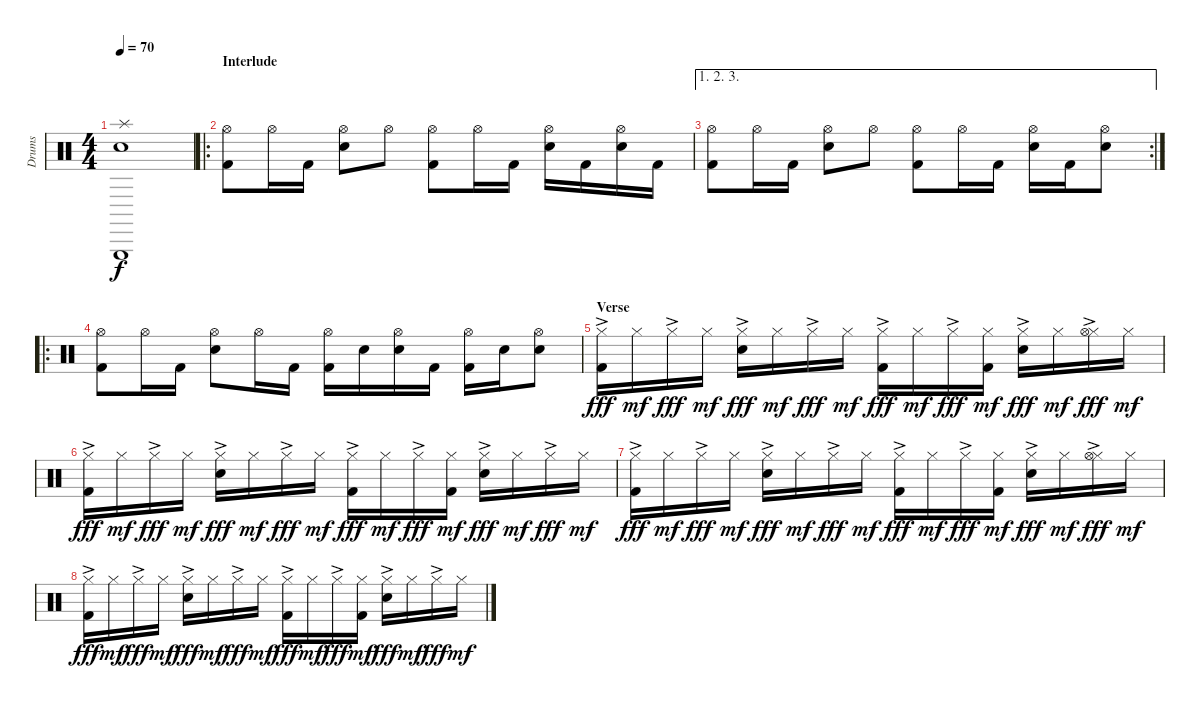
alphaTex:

\track ("Drums" "Drums") {instrument percussion}
\staff {score}
\articulation defaults
\ts (4 4)
\tempo 70
\clef neutral
\ks c
("Electric Snare (hit)" "Splash (hit)" "Triangle (hit)").1{dy f} |
\ro
\section ("" "Interlude")
("Kick (hit) 2" "Hi-Hat (open)").8 "Hi-Hat (open)".16 "Kick (hit) 2".16 ("Electric Snare (hit)" "Hi-Hat (open)").8 "Hi-Hat (open)".8 ("Kick (hit) 2" "Hi-Hat (open)").8 "Hi-Hat (open)".16 "Kick (hit) 2".16 ("Electric Snare (hit)" "Hi-Hat (open)").16 "Kick (hit) 2".16 ("Electric Snare (hit)" "Hi-Hat (open)").16 "Kick (hit) 2".16 |
\ae (1 2 3)
\rc 2
("Kick (hit) 2" "Hi-Hat (open)").8 "Hi-Hat (open)".16 "Kick (hit) 2".16 ("Electric Snare (hit)" "Hi-Hat (open)").8 "Hi-Hat (open)".8 ("Kick (hit) 2" "Hi-Hat (open)").8 "Hi-Hat (open)".16 "Kick (hit) 2".16 ("Electric Snare (hit)" "Hi-Hat (open)").16 "Kick (hit) 2".16 ("Electric Snare (hit)" "Hi-Hat (open)").8 |
\ro
("Kick (hit) 2" "Hi-Hat (open)").8 "Hi-Hat (open)".16 "Kick (hit) 2".16 ("Electric Snare (hit)" "Hi-Hat (open)").8 "Hi-Hat (open)".16 "Kick (hit) 2".16 ("Kick (hit) 2" "Hi-Hat (open)").16 "Electric Snare (hit)".16 ("Electric Snare (hit)" "Hi-Hat (open)").16 "Kick (hit) 2".16 ("Kick (hit) 2" "Hi-Hat (open)").16 "Electric Snare (hit)".16 ("Electric Snare (hit)" "Hi-Hat (open)").8 |
\section ("" "Verse")
("Hi-Hat (closed)"{ac} "Kick (hit) 2").16{dy fff} "Hi-Hat (closed)".16{dy mf} "Hi-Hat (closed)"{ac}.16{dy fff} "Hi-Hat (closed)".16{dy mf} ("Hi-Hat (closed)"{ac} "Electric Snare (hit)").16{dy fff} "Hi-Hat (closed)".16{dy mf} "Hi-Hat (closed)"{ac}.16{dy fff} "Hi-Hat (closed)".16{dy mf} ("Hi-Hat (closed)"{ac} "Kick (hit) 2").16{dy fff} "Hi-Hat (closed)".16{dy mf} "Hi-Hat (closed)"{ac}.16{dy fff} ("Hi-Hat (closed)" "Kick (hit) 2").16{dy mf} ("Hi-Hat (closed)"{ac} "Electric Snare (hit)").16{dy fff} "Hi-Hat (closed)".16{dy mf} ("Hi-Hat (closed)"{ac} "Hi-Hat (open)").16{dy fff} "Hi-Hat (closed)".16{dy mf} |
("Hi-Hat (closed)"{ac} "Kick (hit) 2").16{dy fff} "Hi-Hat (closed)".16{dy mf} "Hi-Hat (closed)"{ac}.16{dy fff} "Hi-Hat (closed)".16{dy mf} ("Hi-Hat (closed)"{ac} "Electric Snare (hit)").16{dy fff} "Hi-Hat (closed)".16{dy mf} "Hi-Hat (closed)"{ac}.16{dy fff} "Hi-Hat (closed)".16{dy mf} ("Hi-Hat (closed)"{ac} "Kick (hit) 2").16{dy fff} "Hi-Hat (closed)".16{dy mf} "Hi-Hat (closed)"{ac}.16{dy fff} ("Hi-Hat (closed)" "Kick (hit) 2").16{dy mf} ("Hi-Hat (closed)"{ac} "Electric Snare (hit)").16{dy fff} "Hi-Hat (closed)".16{dy mf} "Hi-Hat (closed)"{ac}.16{dy fff} "Hi-Hat (closed)".16{dy mf} |
("Hi-Hat (closed)"{ac} "Kick (hit) 2").16{dy fff} "Hi-Hat (closed)".16{dy mf} "Hi-Hat (closed)"{ac}.16{dy fff} "Hi-Hat (closed)".16{dy mf} ("Hi-Hat (closed)"{ac} "Electric Snare (hit)").16{dy fff} "Hi-Hat (closed)".16{dy mf} "Hi-Hat (closed)"{ac}.16{dy fff} "Hi-Hat (closed)".16{dy mf} ("Hi-Hat (closed)"{ac} "Kick (hit) 2").16{dy fff} "Hi-Hat (closed)".16{dy mf} "Hi-Hat (closed)"{ac}.16{dy fff} ("Hi-Hat (closed)" "Kick (hit) 2").16{dy mf} ("Hi-Hat (closed)"{ac} "Electric Snare (hit)").16{dy fff} "Hi-Hat (closed)".16{dy mf} ("Hi-Hat (closed)"{ac} "Hi-Hat (open)").16{dy fff} "Hi-Hat (closed)".16{dy mf} |
("Hi-Hat (closed)"{ac} "Kick (hit) 2").16{dy fff} "Hi-Hat (closed)".16{dy mf} "Hi-Hat (closed)"{ac}.16{dy fff} "Hi-Hat (closed)".16{dy mf} ("Hi-Hat (closed)"{ac} "Electric Snare (hit)").16{dy fff} "Hi-Hat (closed)".16{dy mf} "Hi-Hat (closed)"{ac}.16{dy fff} "Hi-Hat (closed)".16{dy mf} ("Hi-Hat (closed)"{ac} "Kick (hit) 2").16{dy fff} "Hi-Hat (closed)".16{dy mf} "Hi-Hat (closed)"{ac}.16{dy fff} ("Hi-Hat (closed)" "Kick (hit) 2").16{dy mf} ("Hi-Hat (closed)"{ac} "Electric Snare (hit)").16{dy fff} "Hi-Hat (closed)".16{dy mf} "Hi-Hat (closed)"{ac}.16{dy fff} "Hi-Hat (closed)".16{dy mf}
